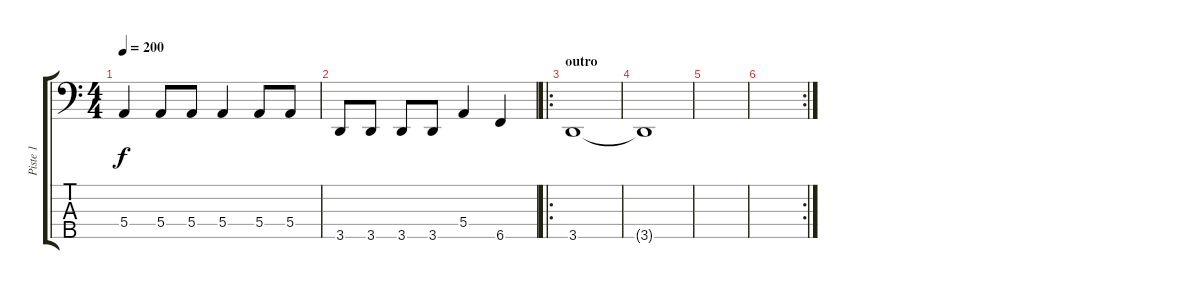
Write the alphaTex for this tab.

\track ("Piste 1" "Piste 1") {instrument electricbasspick}
\staff {score tabs}
\tuning (G2 D2 A1 E1 B0) {hide}
\ts (4 4)
\tempo 200
\clef f4
\ks c
5.4.4{dy f} 5.4.8 5.4.8 5.4.4 5.4.8 5.4.8 |
3.5.8 3.5.8 3.5.8 3.5.8 5.4.4 6.5.4 |
\ro
\section ("" "outro")
3.5.1 |
3.5{t}.1 |
|
\rc 2
